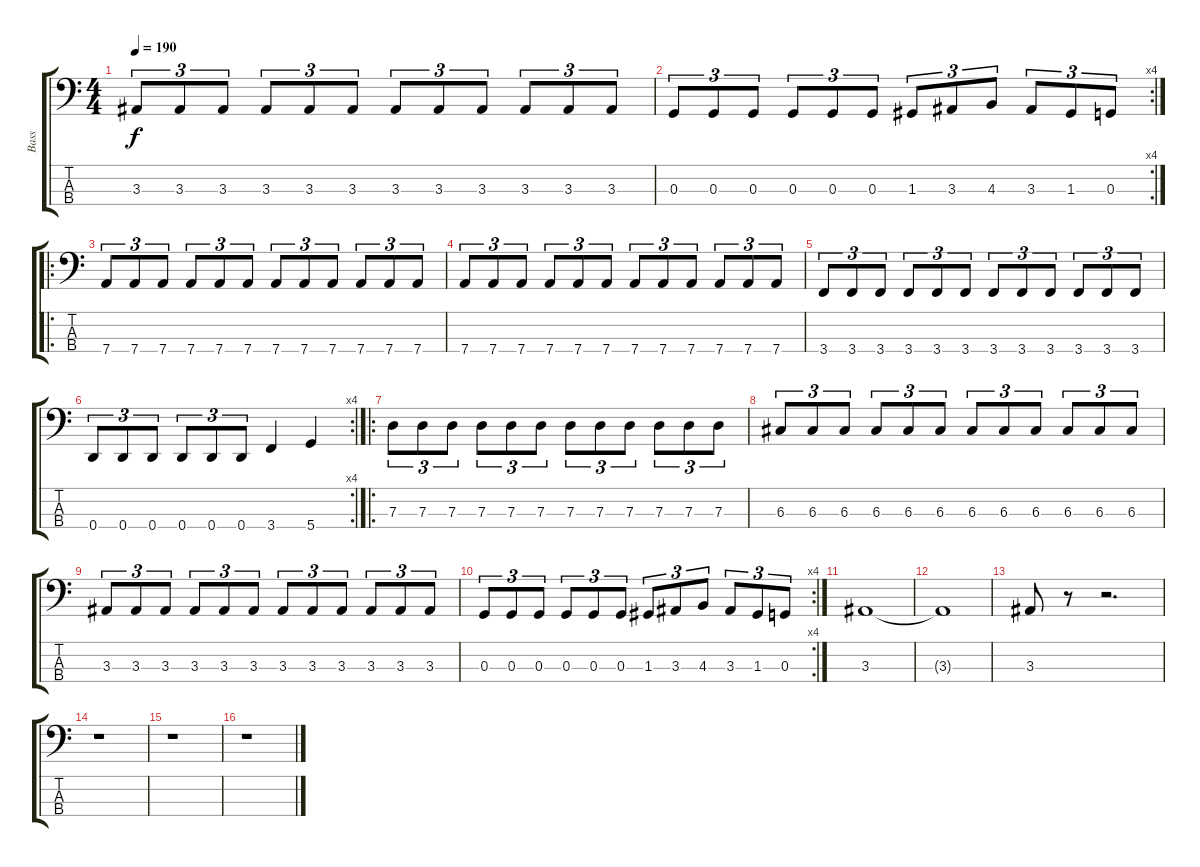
\track ("Bass" "Bass") {instrument electricbassfinger}
\staff {score tabs}
\tuning (F2 C2 G1 D1) {hide}
\ts (4 4)
\tempo 190
\clef f4
\ks c
3.3.8{tu (3 2) dy f} 3.3.8{tu (3 2)} 3.3.8{tu (3 2)} 3.3.8{tu (3 2)} 3.3.8{tu (3 2)} 3.3.8{tu (3 2)} 3.3.8{tu (3 2)} 3.3.8{tu (3 2)} 3.3.8{tu (3 2)} 3.3.8{tu (3 2)} 3.3.8{tu (3 2)} 3.3.8{tu (3 2)} |
\rc 4
0.3.8{tu (3 2)} 0.3.8{tu (3 2)} 0.3.8{tu (3 2)} 0.3.8{tu (3 2)} 0.3.8{tu (3 2)} 0.3.8{tu (3 2)} 1.3.8{tu (3 2)} 3.3.8{tu (3 2)} 4.3.8{tu (3 2)} 3.3.8{tu (3 2)} 1.3.8{tu (3 2)} 0.3.8{tu (3 2)} |
\ro
7.4.8{tu (3 2)} 7.4.8{tu (3 2)} 7.4.8{tu (3 2)} 7.4.8{tu (3 2)} 7.4.8{tu (3 2)} 7.4.8{tu (3 2)} 7.4.8{tu (3 2)} 7.4.8{tu (3 2)} 7.4.8{tu (3 2)} 7.4.8{tu (3 2)} 7.4.8{tu (3 2)} 7.4.8{tu (3 2)} |
7.4.8{tu (3 2)} 7.4.8{tu (3 2)} 7.4.8{tu (3 2)} 7.4.8{tu (3 2)} 7.4.8{tu (3 2)} 7.4.8{tu (3 2)} 7.4.8{tu (3 2)} 7.4.8{tu (3 2)} 7.4.8{tu (3 2)} 7.4.8{tu (3 2)} 7.4.8{tu (3 2)} 7.4.8{tu (3 2)} |
3.4.8{tu (3 2)} 3.4.8{tu (3 2)} 3.4.8{tu (3 2)} 3.4.8{tu (3 2)} 3.4.8{tu (3 2)} 3.4.8{tu (3 2)} 3.4.8{tu (3 2)} 3.4.8{tu (3 2)} 3.4.8{tu (3 2)} 3.4.8{tu (3 2)} 3.4.8{tu (3 2)} 3.4.8{tu (3 2)} |
\rc 4
0.4.8{tu (3 2)} 0.4.8{tu (3 2)} 0.4.8{tu (3 2)} 0.4.8{tu (3 2)} 0.4.8{tu (3 2)} 0.4.8{tu (3 2)} 3.4.4 5.4.4 |
\ro
7.3.8{tu (3 2)} 7.3.8{tu (3 2)} 7.3.8{tu (3 2)} 7.3.8{tu (3 2)} 7.3.8{tu (3 2)} 7.3.8{tu (3 2)} 7.3.8{tu (3 2)} 7.3.8{tu (3 2)} 7.3.8{tu (3 2)} 7.3.8{tu (3 2)} 7.3.8{tu (3 2)} 7.3.8{tu (3 2)} |
6.3.8{tu (3 2)} 6.3.8{tu (3 2)} 6.3.8{tu (3 2)} 6.3.8{tu (3 2)} 6.3.8{tu (3 2)} 6.3.8{tu (3 2)} 6.3.8{tu (3 2)} 6.3.8{tu (3 2)} 6.3.8{tu (3 2)} 6.3.8{tu (3 2)} 6.3.8{tu (3 2)} 6.3.8{tu (3 2)} |
3.3.8{tu (3 2)} 3.3.8{tu (3 2)} 3.3.8{tu (3 2)} 3.3.8{tu (3 2)} 3.3.8{tu (3 2)} 3.3.8{tu (3 2)} 3.3.8{tu (3 2)} 3.3.8{tu (3 2)} 3.3.8{tu (3 2)} 3.3.8{tu (3 2)} 3.3.8{tu (3 2)} 3.3.8{tu (3 2)} |
\rc 4
0.3.8{tu (3 2)} 0.3.8{tu (3 2)} 0.3.8{tu (3 2)} 0.3.8{tu (3 2)} 0.3.8{tu (3 2)} 0.3.8{tu (3 2)} 1.3.8{tu (3 2)} 3.3.8{tu (3 2)} 4.3.8{tu (3 2)} 3.3.8{tu (3 2)} 1.3.8{tu (3 2)} 0.3.8{tu (3 2)} |
3.3.1 |
3.3{t}.1 |
3.3.8 r.8 r.2{d} |
r.1 |
r.1 |
r.1
